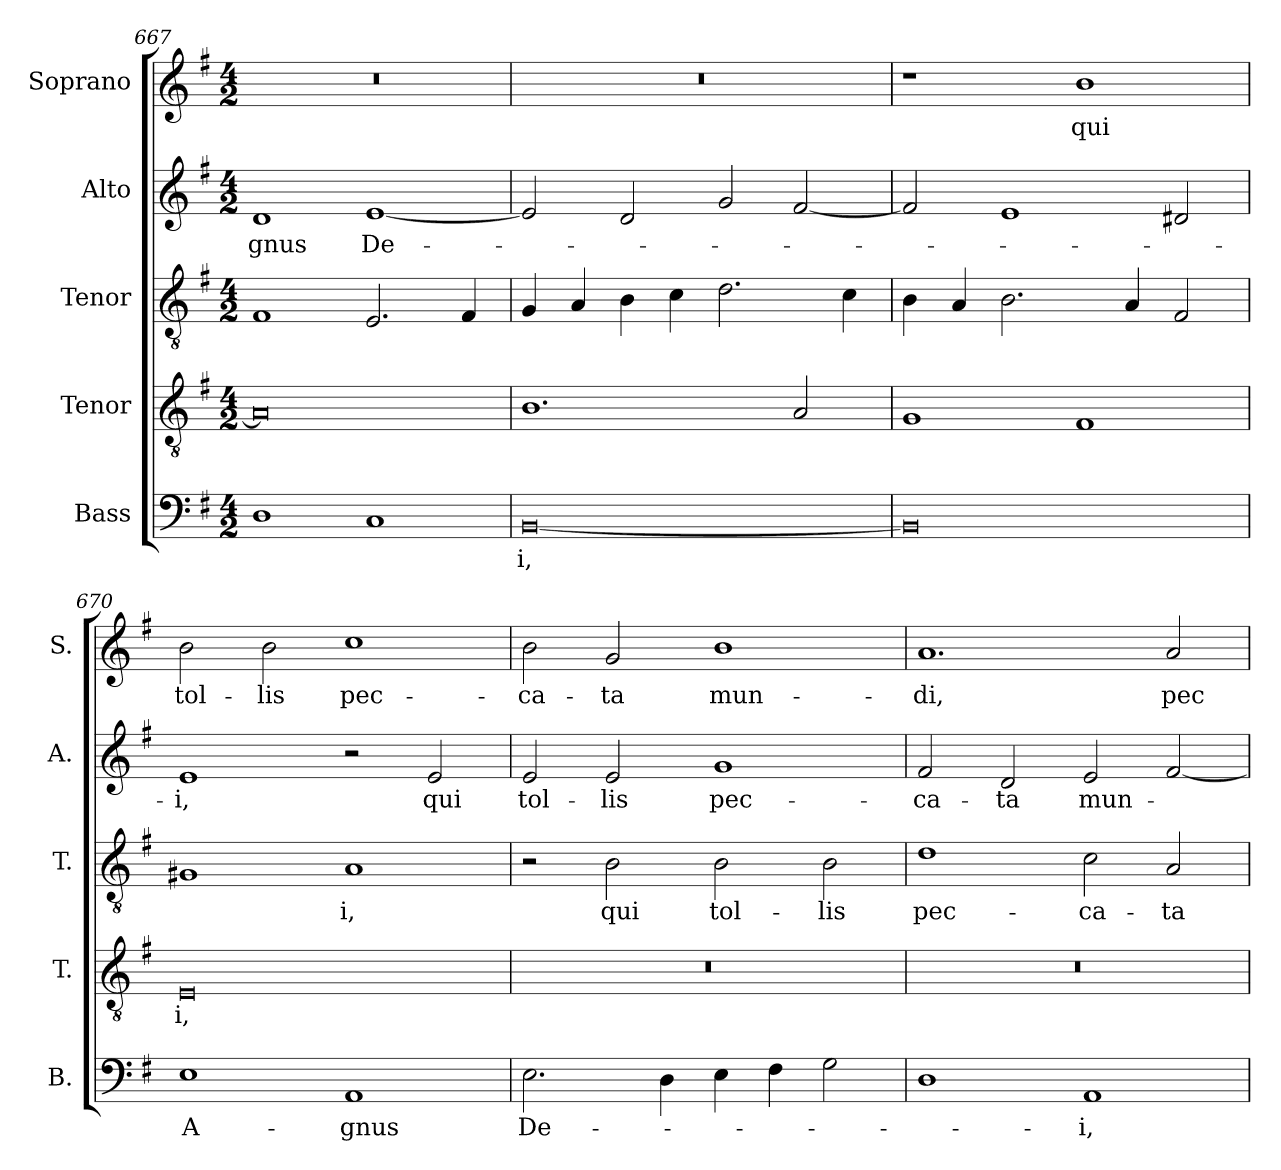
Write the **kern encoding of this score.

**kern	**text	**kern	**text	**kern	**text	**kern	**text	**kern	**text
*part5	*part5	*part4	*part4	*part3	*part3	*part2	*part2	*part1	*part1
*staff5	*staff5	*staff4	*staff4	*staff3	*staff3	*staff2	*staff2	*staff1	*staff1
*I"Bass	*	*I"Tenor	*	*I"Tenor	*	*I"Alto	*	*I"Soprano	*
*I'B.	*	*I'T.	*	*I'T.	*	*I'A.	*	*I'S.	*
*clefF4	*	*clefGv2	*	*clefGv2	*	*clefG2	*	*clefG2	*
*	*	*ITrd7c12	*	*ITrd7c12	*	*	*	*	*
*k[f#]	*	*k[f#]	*	*k[f#]	*	*k[f#]	*	*k[f#]	*
*G:	*	*G:	*	*G:	*	*G:	*	*G:	*
*M4/2	*	*M4/2	*	*M4/2	*	*M4/2	*	*M4/2	*
=667	=667	=667	=667	=667	=667	=667	=667	=667	=667
!	!	!	!	!	!	!	!LO:LY:b:color=#000000	!LO:N:vis=1	!
1Di	.	0AAi]	.	1FF#i	.	1di	-gnus	0r	.
!	!	!	!	!	!	!	!LO:LY:b:color=#000000	!	!
1Ci	.	.	.	2.EEi/	.	[1ei	De-	.	.
.	.	.	.	4FF#i/	.	.	.	.	.
=668	=668	=668	=668	=668	=668	=668	=668	=668	=668
!	!LO:LY:b:color=#000000	!	!	!	!	!	!	!LO:N:vis=1	!
[0BBi	-i,	1.BBi	.	4GGi/	.	2ei/]	.	0r	.
.	.	.	.	4AAi/	.	.	.	.	.
.	.	.	.	4BBi\	.	2di/	.	.	.
.	.	.	.	4Ci\	.	.	.	.	.
.	.	.	.	2.Di\	.	2gi/	.	.	.
.	.	2AAi/	.	.	.	[2f#i/	.	.	.
.	.	.	.	4Ci\	.	.	.	.	.
=669	=669	=669	=669	=669	=669	=669	=669	=669	=669
0BBi]	.	1GGi	.	4BBi\	.	2f#i/]	.	1r	.
.	.	.	.	4AAi/	.	.	.	.	.
.	.	.	.	2.BBi\	.	1ei	.	.	.
!	!	!	!	!	!	!	!	!	!LO:LY:b:color=#000000
.	.	1FF#i	.	.	.	.	.	1bi	qui
.	.	.	.	4AAi/	.	.	.	.	.
.	.	.	.	2FF#i/	.	2d#Xi/	.	.	.
=670	=670	=670	=670	=670	=670	=670	=670	=670	=670
!	!LO:LY:b:color=#000000	!	!	!	!	!	!	!	!
!	!	!	!LO:LY:b:color=#000000	!	!	!	!	!	!
!	!	!	!	!	!	!	!LO:LY:b:color=#000000	!	!
!	!	!	!	!	!	!	!	!	!LO:LY:b:color=#000000
1Ei	A-	0EEi	-i,	1GG#Xi	.	1ei	-i,	2bi\	tol-
!	!	!	!	!	!	!	!	!	!LO:LY:b:color=#000000
.	.	.	.	.	.	.	.	2bi\	-lis
!	!LO:LY:b:color=#000000	!	!	!	!	!	!	!	!
!	!	!	!	!	!LO:LY:b:color=#000000	!	!	!	!
!	!	!	!	!	!	!	!	!	!LO:LY:b:color=#000000
1AAi	-gnus	.	.	1AAi	-i,	2r	.	1cci	pec-
!	!	!	!	!	!	!	!LO:LY:b:color=#000000	!	!
.	.	.	.	.	.	2ei/	qui	.	.
=671	=671	=671	=671	=671	=671	=671	=671	=671	=671
!	!LO:LY:b:color=#000000	!LO:N:vis=1	!	!	!	!	!	!	!
!	!	!	!	!	!	!	!LO:LY:b:color=#000000	!	!
!	!	!	!	!	!	!	!	!	!LO:LY:b:color=#000000
2.Ei\	De-	0r	.	2r	.	2ei/	tol-	2bi\	-ca-
!	!	!	!	!	!LO:LY:b:color=#000000	!	!	!	!
!	!	!	!	!	!	!	!LO:LY:b:color=#000000	!	!
!	!	!	!	!	!	!	!	!	!LO:LY:b:color=#000000
.	.	.	.	2BBi\	qui	2ei/	-lis	2gi/	-ta
4Di\	.	.	.	.	.	.	.	.	.
!	!	!	!	!	!LO:LY:b:color=#000000	!	!	!	!
!	!	!	!	!	!	!	!LO:LY:b:color=#000000	!	!
!	!	!	!	!	!	!	!	!	!LO:LY:b:color=#000000
4Ei\	.	.	.	2BBi\	tol-	1gi	pec-	1bi	mun-
4F#i\	.	.	.	.	.	.	.	.	.
!	!	!	!	!	!LO:LY:b:color=#000000	!	!	!	!
2Gi\	.	.	.	2BBi\	-lis	.	.	.	.
=672	=672	=672	=672	=672	=672	=672	=672	=672	=672
!	!	!LO:N:vis=1	!	!	!	!	!	!	!
!	!	!	!	!	!LO:LY:b:color=#000000	!	!	!	!
!	!	!	!	!	!	!	!LO:LY:b:color=#000000	!	!
!	!	!	!	!	!	!	!	!	!LO:LY:b:color=#000000
1Di	.	0r	.	1Di	pec-	2f#i/	-ca-	1.ai	-di,
!	!	!	!	!	!	!	!LO:LY:b:color=#000000	!	!
.	.	.	.	.	.	2di/	-ta	.	.
!	!LO:LY:b:color=#000000	!	!	!	!	!	!	!	!
!	!	!	!	!	!LO:LY:b:color=#000000	!	!	!	!
!	!	!	!	!	!	!	!LO:LY:b:color=#000000	!	!
1AAi	-i,	.	.	2Ci\	-ca-	2ei/	mun-	.	.
!	!	!	!	!	!LO:LY:b:color=#000000	!	!	!	!
!	!	!	!	!	!	!	!	!	!LO:LY:b:color=#000000
.	.	.	.	2AAi/	-ta	[2f#i/	.	2ai/	pec-
=	=	=	=	=	=	=	=	=	=
*-	*-	*-	*-	*-	*-	*-	*-	*-	*-
